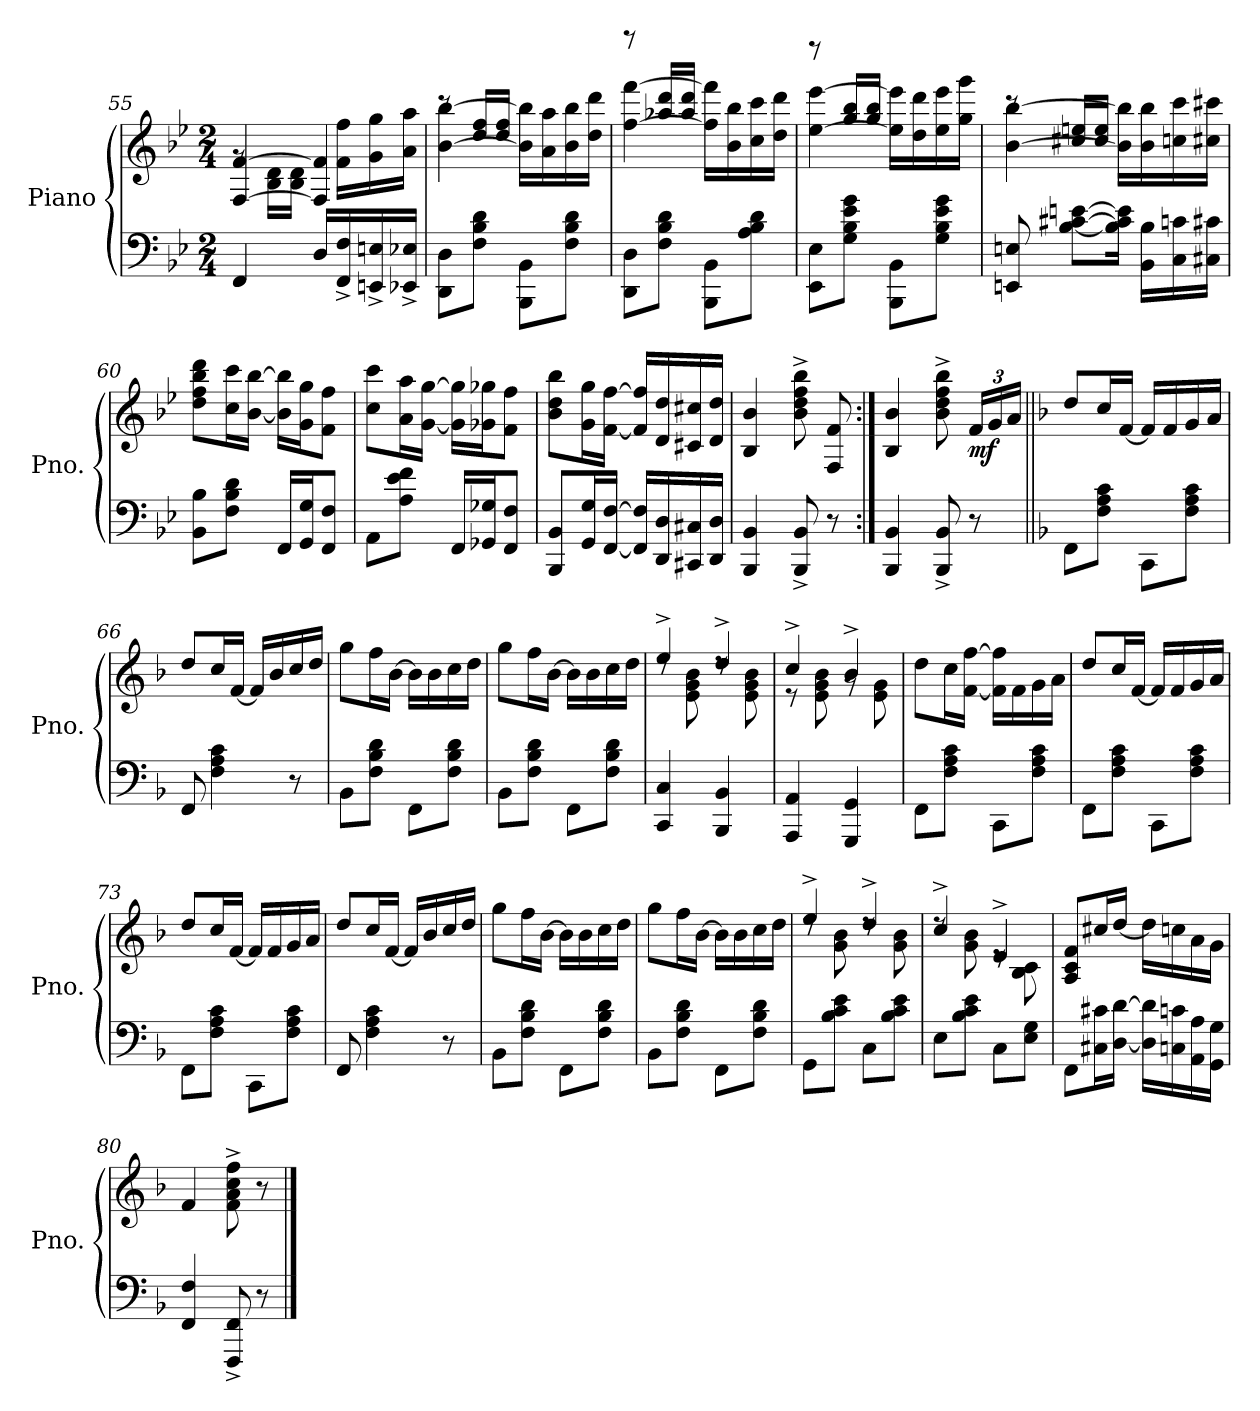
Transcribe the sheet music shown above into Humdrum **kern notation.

**kern	**kern	**dynam
*part1	*part1	*part1
*staff2	*staff1	*staff1/2
*I"Piano	*	*
*I'Pno.	*	*
*clefF4	*clefG2	*
*k[b-e-]	*k[b-e-]	*
*M2/4	*M2/4	*
=55	=55	=55
*	*^	*
4FF/	[4F/ [4f/	8rg	.
.	.	16B-\ 16d\LL	.
.	.	16B-\ 16d\JJ	.
16D/LL	4F/] 4f/]	16ryy	.
16FF/^ 16F/^	.	16f\ 16ff\LL	.
16EEn/^ 16En/^	.	16g\ 16gg\	.
16EE-X/^ 16E-X/^JJ	.	16a\ 16aa\JJ	.
!!LO:LB:g=z	!!
=56	=56	=56	=56
8DD\ 8D\L	[4b-\ [4bb-\	8rccc	.
8F\ 8B-\ 8d\J	.	16dd/ 16ff/LL	.
.	.	16dd/ 16ff/JJ	.
8BBB-\ 8BB-\L	16b-\] 16bb-\]LL	4ryy	.
.	16a\ 16aa\	.	.
8F\ 8B-\ 8d\J	16b-\ 16bb-\	.	.
.	16dd\ 16ddd\JJ	.	.
=57	=57	=57	=57
8DD\ 8D\L	[4ff\ [4fff\	8raaaa	.
8F\ 8B-\ 8d\J	.	16aa-X/ 16ddd/LL	.
.	.	16aa-/ 16ddd/JJ	.
8BBB-\ 8BB-\L	16ff\] 16fff\]LL	4ryy	.
.	16b-\ 16bb-\	.	.
8A\ 8B-\ 8d\J	16cc\ 16ccc\	.	.
.	16dd\ 16ddd\JJ	.	.
=58	=58	=58	=58
8EE-\ 8E-\L	[4ee-\ [4eee-\	8rffff	.
8G\ 8B-\ 8e-\ 8g\J	.	16gg/ 16bb-/LL	.
.	.	16gg/ 16bb-/JJ	.
8BBB-\ 8BB-\L	16ee-\] 16eee-\]LL	4ryy	.
.	16dd\ 16ddd\	.	.
8G\ 8B-\ 8e-\ 8g\J	16ee-\ 16eee-\	.	.
.	16gg\ 16ggg\JJ	.	.
=59	=59	=59	=59
8EEn/ 8En/	[4b-\ [4bb-\	8rccc	.
[8B-\ [8c#X\ [8en\L	.	16cc#X/ 16een/LL	.
.	.	16cc#/ 16ee/JJ	.
16B-\] 16c#\] 16e\]Jk	16b-\] 16bb-\]LL	4ryy	.
16BB-\ 16B-\LL	16b-\ 16bb-\	.	.
16C\ 16cn\	16ccn\ 16ccc\	.	.
16C#X\ 16c#X\JJ	16cc#X\ 16ccc#X\JJ	.	.
*	*v	*v	*
=60	=60	=60
8BB-\ 8B-\L	8dd\ 8ff\ 8bb-\ 8ddd\L	.
8F\ 8B-\ 8d\J	16cc\ 16ccc\L	.
.	[16b-\ [16bb-\JJ	.
16FF/LL	16b-\] 16bb-\]LL	.
16GG/ 16G/J	16g\ 16gg\J	.
8FF/ 8F/J	8f\ 8ff\J	.
!!LO:LB:g=z
=61	=61	=61
8AA\L	8cc\ 8ccc\L	.
8A\ 8e-\ 8f\J	16a\ 16aa\L	.
.	[16g\ [16gg\JJ	.
16FF/LL	16g\] 16gg\]LL	.
16GG-X/ 16G-X/J	16g-X\ 16gg-X\J	.
8FF/ 8F/J	8f\ 8ff\J	.
=62	=62	=62
8BBB-/ 8BB-/L	8b-\ 8dd\ 8bb-\L	.
16GG/ 16G/L	16g\ 16gg\L	.
[16FF/ [16F/JJ	[16f\ [16ff\JJ	.
16FF/] 16F/]LL	16f/] 16ff/]LL	.
16DD/ 16D/	16d/ 16dd/	.
16CC#X/ 16C#X/	16c#X/ 16cc#X/	.
16DD/ 16D/JJ	16d/ 16dd/JJ	.
=63	=63	=63
4BBB-/ 4BB-/	4B-/ 4b-/	.
8BBB-/^ 8BB-/^	8b-\^ 8dd\^ 8ff\^ 8bb-\^	.
8r	8F/ 8f/	.
=64:|!	=64:|!	=64:|!
4BBB-/ 4BB-/	4B-/ 4b-/	.
8BBB-/^ 8BB-/^	8b-\^ 8dd\^ 8ff\^ 8bb-\^	.
*	*Xbrackettup	*
!	!	!LO:DY:b
8r	24f/LL	mf
.	24g/	.
.	24a/JJ	.
=65||	=65||	=65||
*k[b-]	*k[b-]	*
8FF\L	8dd/L	.
8F\ 8A\ 8c\J	16cc/L	.
.	[16f/JJ	.
8CC\L	16f/LL]	.
.	16f/	.
8F\ 8A\ 8c\J	16g/	.
.	16a/JJ	.
!!LO:LB:g=z
=66	=66	=66
8FF/	8dd/L	.
4F\ 4A\ 4c\	16cc/L	.
.	[16f/JJ	.
.	16f/LL]	.
.	16b-/	.
8r	16cc/	.
.	16dd/JJ	.
=67	=67	=67
8BB-\L	8gg\L	.
8F\ 8B-\ 8d\J	16ff\L	.
.	[16b-\JJ	.
8FF\L	16b-\LL]	.
.	16b-\	.
8F\ 8B-\ 8d\J	16cc\	.
.	16dd\JJ	.
=68	=68	=68
8BB-\L	8gg\L	.
8F\ 8B-\ 8d\J	16ff\L	.
.	[16b-\JJ	.
8FF\L	16b-\LL]	.
.	16b-\	.
8F\ 8B-\ 8d\J	16cc\	.
.	16dd\JJ	.
=69	=69	=69
*	*^	*
4CC/ 4C/	4ee^/	8rdd	.
.	.	8e\ 8g\ 8b-\	.
4BBB-/ 4BB-/	4dd^/	8rdd	.
.	.	8e\ 8g\ 8b-\	.
=70	=70	=70	=70
4AAA/ 4AA/	4cc^/	8r	.
.	.	8e\ 8g\ 8b-\	.
4GGG/ 4GG/	4b-^/	8rg	.
.	.	8e\ 8g\	.
*	*v	*v	*
!!LO:LB:g=z
=71	=71	=71
8FF\L	8dd\L	.
8F\ 8A\ 8c\J	16cc\L	.
.	[16f\ [16ff\JJ	.
8CC\L	16f\] 16ff\]LL	.
.	16f\	.
8F\ 8A\ 8c\J	16g\	.
.	16a\JJ	.
=72	=72	=72
8FF\L	8dd/L	.
8F\ 8A\ 8c\J	16cc/L	.
.	[16f/JJ	.
8CC\L	16f/LL]	.
.	16f/	.
8F\ 8A\ 8c\J	16g/	.
.	16a/JJ	.
=73	=73	=73
8FF\L	8dd/L	.
8F\ 8A\ 8c\J	16cc/L	.
.	[16f/JJ	.
8CC\L	16f/LL]	.
.	16f/	.
8F\ 8A\ 8c\J	16g/	.
.	16a/JJ	.
=74	=74	=74
8FF/	8dd/L	.
4F\ 4A\ 4c\	16cc/L	.
.	[16f/JJ	.
.	16f/LL]	.
.	16b-/	.
8r	16cc/	.
.	16dd/JJ	.
=75	=75	=75
8BB-\L	8gg\L	.
8F\ 8B-\ 8d\J	16ff\L	.
.	[16b-\JJ	.
8FF\L	16b-\LL]	.
.	16b-\	.
8F\ 8B-\ 8d\J	16cc\	.
.	16dd\JJ	.
!!LO:PB:g=z
=76	=76	=76
8BB-\L	8gg\L	.
8F\ 8B-\ 8d\J	16ff\L	.
.	[16b-\JJ	.
8FF\L	16b-\LL]	.
.	16b-\	.
8F\ 8B-\ 8d\J	16cc\	.
.	16dd\JJ	.
=77	=77	=77
*	*^	*
8GG\L	4ee^/	8rdd	.
8B-\ 8c\ 8e\J	.	8g\ 8b-\	.
8C\L	4dd^/	8rdd	.
8B-\ 8c\ 8e\J	.	8g\ 8b-\	.
=78	=78	=78	=78
8E\L	4cc^/	8rdd	.
8B-\ 8c\ 8e\J	.	8g\ 8b-\	.
8C\L	4e^/	8re	.
8E\ 8G\J	.	8B-\ 8c\	.
*	*v	*v	*
=79	=79	=79
8FF\L	8A/ 8c/ 8f/L	.
16C#X\ 16c#X\L	16cc#X/L	.
[16D\ [16d\JJ	[16dd/JJ	.
16D\] 16d\]LL	16dd\LL]	.
16Cn\ 16cn\	16ccn\	.
16AA\ 16A\	16a\	.
16GG\ 16G\JJ	16g\JJ	.
=80	=80	=80
4FF/ 4F/	4f/	.
8FFF/^ 8FF/^	8f\^ 8a\^ 8cc\^ 8ff\^	.
8r	8r	.
==	==	==
*-	*-	*-
